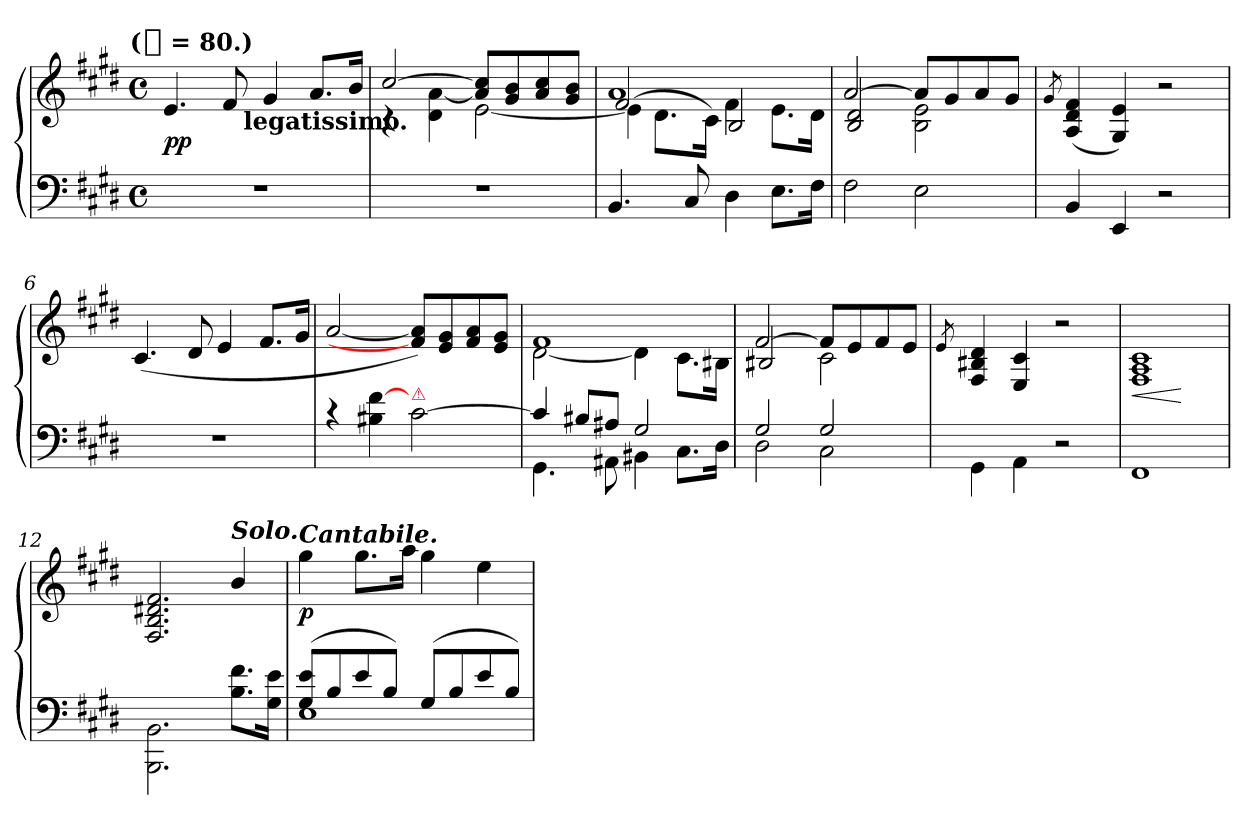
**kern	**kern	**dynam
*part1	*part1	*part1
*staff2	*staff1	*staff1/2
*clefF4	*clefG2	*
*k[f#c#g#d#]	*k[f#c#g#d#]	*
!!LO:TX:omd:t=([quarter] = 80.)
*M4/4	*M4/4	*
*met(c)	*met(c)	*
*MM80	*MM80	*
=1	=1	=1
!	!LO:TX:a:B:t=Violini con sordini.	!
*	*^	*
1rF	4.e!	4..ryy	pp
.	8f#!	.	.
!	!	!LO:TX:b:B:t=legatissimo.	!
.	.	2ryy	.
.	4g#!	.	.
.	8.a!L	.	.
.	16b!Jk	16ryy	.
=2	=2	=2	=2
1rF	[2cc#!	4rc	.
.	.	4d#! [>4a!	.
.	8a!] 8cc#!]L	[2e!	.
.	8g#! 8b!	.	.
.	8a! 8cc#!	.	.
.	8g#! 8b!J	.	.
=3	=3	=3	=3
*	*	*^	*
4.BB!	1a!	2f#!/	(>4e!\]	.
.	.	.	8.d#!\L	.
8C#!	.	.	.	.
.	.	.	16c#!\Jk)	.
4D#!\	.	4f#!	2B!/	.
8.E!\L	.	8.e!\L	.	.
16F#!\Jk	.	16d#!Jk	.	.
*	*	*v	*v	*
=4	=4	=4	=4
2F#!	[2a!	2B!/ 2d#!/	.
2E!	8a!L]	2B! 2e!	.
.	8g#!	.	.
.	8a!	.	.
.	8g#!J	.	.
*	*v	*v	*
=5	=5	=5
.	8qg#!/	.
4BB!	(4A! 4d#! 4f#!	.
4EE!	4G#! 4e!)	.
2r	2r	.
=6	=6	=6
1rF	(>4.c#!	.
.	8d#!	.
.	4e!	.
.	8.f#!L	.
.	16g#!Jk	.
=7	=7	=7
4rc	[2a!	.
4B#X!\ [>4f#!\	.	.
!LO:TX:a:color=crimson:t=⚠	!	!
[2c#!\	8f#!]/ 8a!]/L)	.
.	8e!/ 8g#!/	.
.	8f#!/ 8a!/	.
.	8e!/ 8g#!/J	.
=8	=8	=8
*^	*^	*
4c#!]	4.GG#!	1f#!	[2d#!	.
8B#X!L	.	.	.	.
8A#X!J	8AA#X!	.	.	.
2G#!	4BB#X!	.	4d#!]	.
.	8.C#!\L	.	8.c#!\L	.
.	16D#!Jk	.	16B#X!Jk	.
=9	=9	=9	=9	=9
2G#!	2D#!	[2f#!	2B#X!/	.
2G#!	2C#!	8f#!L]	2c#!	.
.	.	8e!	.	.
.	.	8f#!	.	.
.	.	8e!J	.	.
*v	*v	*	*	*
*	*v	*v	*
=10	=10	=10
.	8qe!/	.
4GG#!\	4F#!/ 4B#X!/ 4d#!/	.
4AA!\	4E!/ 4c#!/	.
2r	2r	.
=11	=11	=11
1FF#!\	1F#!/ 1A!/ 1c#!/	<
.	.	[ ]
=12	=12	=12
2.BBB!\ 2.BB!\	2.F#!/ 2.B!/ 2.d#X!/ 2.f#!/	]
!	!LO:TX:a:Bi:t=Solo.	!
8.B!\ 8.f#!\L	4b/	.
16G#!\ 16e!\Jk	.	.
=13	=13	=13
*^	*	*
!	!	!LO:TX:a:Bi:t=Cantabile.	!
(<8G# 8eL	1E	4gg#	p
8B	.	.	.
8e	.	8.gg#L	.
8BJ)	.	.	.
.	.	16aaJk	.
(<8G#L	.	4gg#	.
8B	.	.	.
8e	.	4ee	.
8BJ)	.	.	.
*v	*v	*	*
=	=	=
*-	*-	*-
